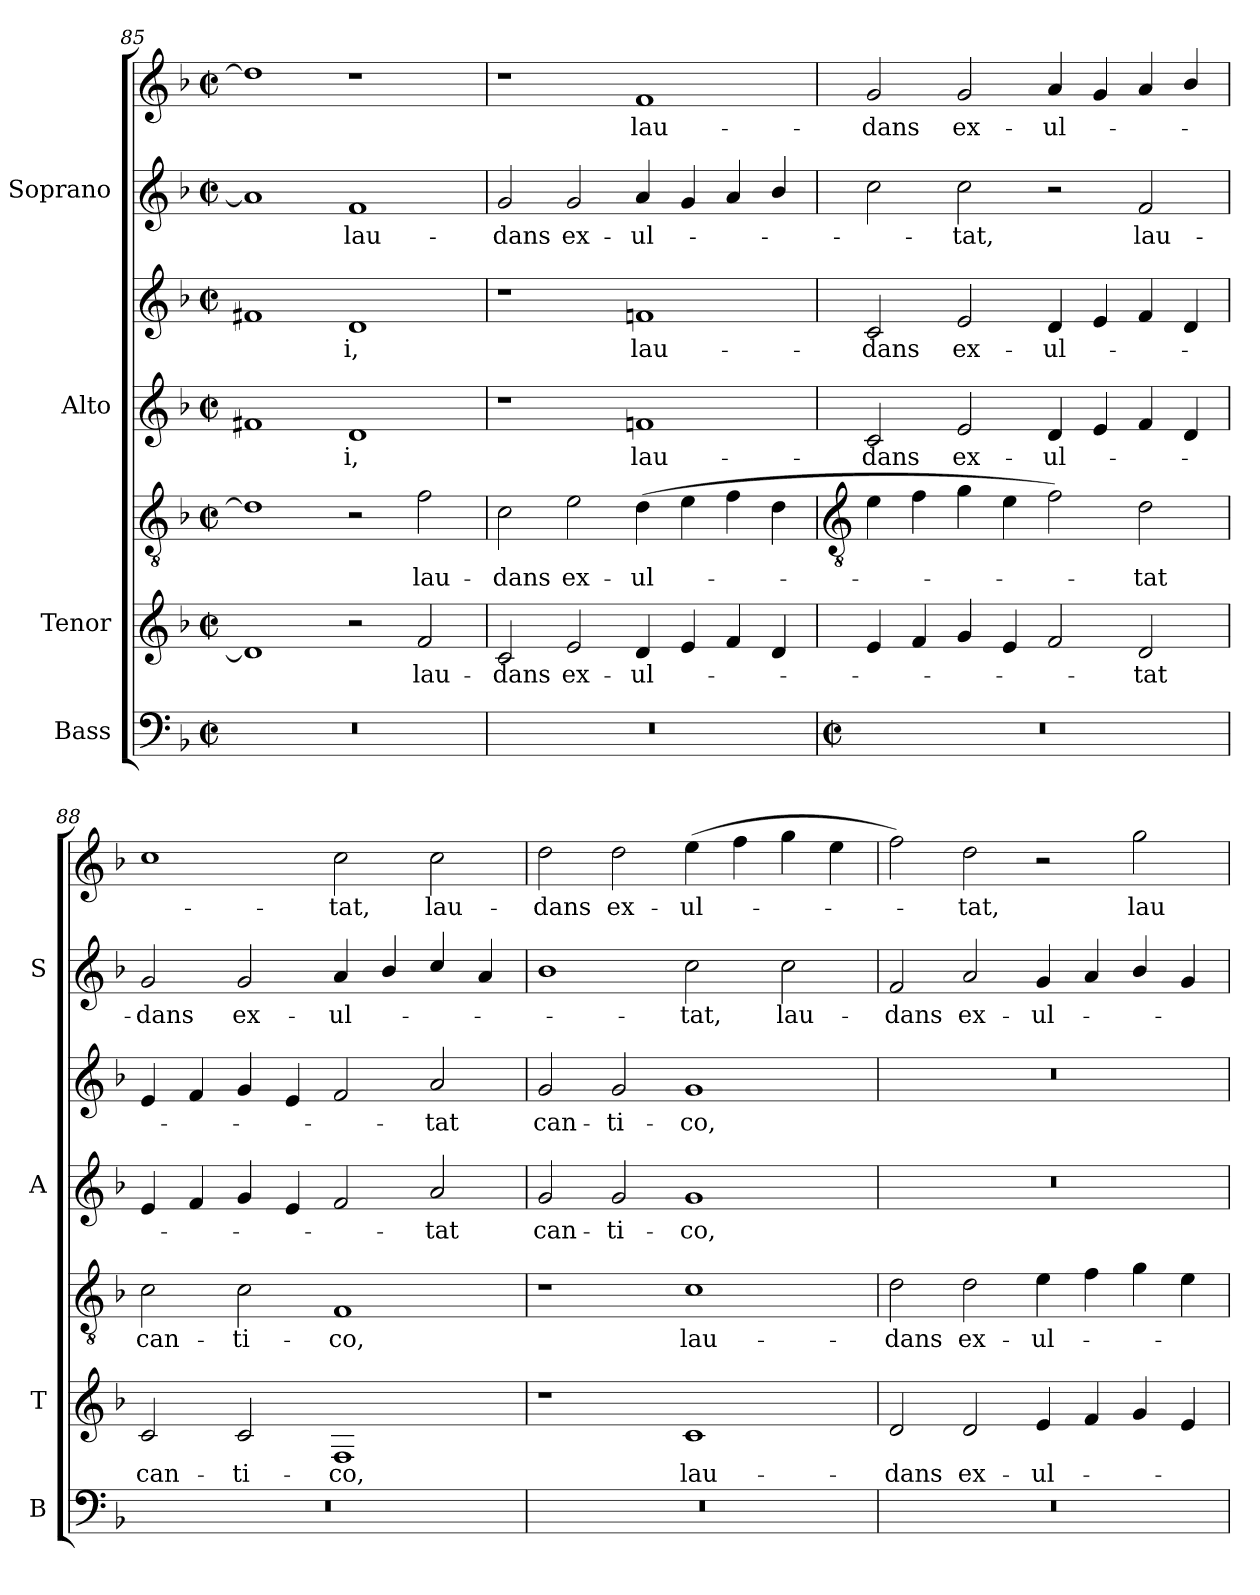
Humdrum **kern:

**kern	**kern	**text	**kern	**text	**kern	**text	**kern	**text	**kern	**text	**kern	**text
*part4	*part3	*part3	*part3	*part3	*part2	*part2	*part2	*part2	*part1	*part1	*part1	*part1
*staff7	*staff6	*staff6	*staff5	*staff5	*staff4	*staff4	*staff3	*staff3	*staff2	*staff2	*staff1	*staff1
*I"Bass	*I"Tenor	*	*	*	*I"Alto	*	*	*	*I"Soprano	*	*	*
*I'B	*I'T	*	*	*	*I'A	*	*	*	*I'S	*	*	*
*clefF4	*	*	*clefGv2	*	*	*	*clefG2	*	*clefG2	*	*clefG2	*
*k[b-]	*k[b-]	*	*k[b-]	*	*k[b-]	*	*k[b-]	*	*k[b-]	*	*k[b-]	*
*F:	*F:	*	*F:	*	*F:	*	*F:	*	*F:	*	*F:	*
*M4/2	*M4/2	*	*M4/2	*	*M4/2	*	*M4/2	*	*M4/2	*	*M4/2	*
*met(c|)	*met(c|)	*	*met(c|)	*	*met(c|)	*	*met(c|)	*	*met(c|)	*	*met(c|)	*
=85	=85	=85	=85	=85	=85	=85	=85	=85	=85	=85	=85	=85
0r	1d]	.	1d]	.	1f#	.	1f#	.	1a]	.	1dd]	.
!	!	!	!	!	!	!LO:LY:b	!	!LO:LY:b	!	!LO:LY:b	!	!
.	2r	.	2r	.	1d	i,	1d	i,	1f	lau-	1r	.
!	!	!LO:LY:b	!	!LO:LY:b	!	!	!	!	!	!	!	!
.	2f	lau-	2f	lau-	.	.	.	.	.	.	.	.
=86	=86	=86	=86	=86	=86	=86	=86	=86	=86	=86	=86	=86
!	!	!LO:LY:b	!	!LO:LY:b	!	!	!	!	!	!LO:LY:b	!	!
0r	2c	-dans	2c	-dans	1r	.	1r	.	2g	-dans	1r	.
!	!	!LO:LY:b	!	!LO:LY:b	!	!	!	!	!	!LO:LY:b	!	!
.	2e	ex-	2e	ex-	.	.	.	.	2g	ex-	.	.
!	!	!LO:LY:b	!	!LO:LY:b	!	!LO:LY:b	!	!LO:LY:b	!	!LO:LY:b	!	!LO:LY:b
.	4d	-ul-	(>4d	-ul-	1fn	lau-	1fn	lau-	4a	-ul-	1f	-lau-
.	4e	.	4e	.	.	.	.	.	4g	.	.	.
.	4f	.	4f	.	.	.	.	.	4a	.	.	.
.	4d	.	4d	.	.	.	.	.	4b-/	.	.	.
!!LO:LB:g=z
=87	=87	=87	=87	=87	=87	=87	=87	=87	=87	=87	=87	=87
*	*	*	*clefGv2	*	*	*	*	*	*	*	*	*
*M4/2	*	*	*	*	*	*	*	*	*	*	*	*
*met(c|)	*	*	*	*	*	*	*	*	*	*	*	*
!	!	!	!	!	!	!LO:LY:b	!	!LO:LY:b	!	!	!	!LO:LY:b
0r	4e	.	4e	.	2c	-dans	2c	-dans	2cc	.	2g	dans
.	4f	.	4f	.	.	.	.	.	.	.	.	.
!	!	!	!	!	!	!LO:LY:b	!	!LO:LY:b	!	!LO:LY:b	!	!LO:LY:b
.	4g	.	4g	.	2e	ex-	2e	ex-	2cc	tat,	2g	ex-
.	4e	.	4e	.	.	.	.	.	.	.	.	.
!	!	!	!	!	!	!LO:LY:b	!	!LO:LY:b	!	!	!	!LO:LY:b
.	2f	.	2f)	.	4d	-ul-	4d	-ul-	2r	.	4a	-ul-
.	.	.	.	.	4e	.	4e	.	.	.	4g	.
!	!	!LO:LY:b	!	!LO:LY:b	!	!	!	!	!	!LO:LY:b	!	!
.	2d	tat	2d	tat	4f	.	4f	.	2f	lau-	4a	.
.	.	.	.	.	4d	.	4d	.	.	.	4b-/	.
=88	=88	=88	=88	=88	=88	=88	=88	=88	=88	=88	=88	=88
!	!	!LO:LY:b	!	!LO:LY:b	!	!	!	!	!	!LO:LY:b	!	!
0r	2c	can-	2c	can-	4e	.	4e	.	2g	-dans	1cc	.
.	.	.	.	.	4f	.	4f	.	.	.	.	.
!	!	!LO:LY:b	!	!LO:LY:b	!	!	!	!	!	!LO:LY:b	!	!
.	2c	-ti-	2c	-ti-	4g	.	4g	.	2g	ex-	.	.
.	.	.	.	.	4e	.	4e	.	.	.	.	.
!	!	!LO:LY:b	!	!LO:LY:b	!	!	!	!	!	!LO:LY:b	!	!LO:LY:b
.	1F	-co,	1F	-co,	2f	.	2f	.	4a	-ul-	2cc	-tat,
.	.	.	.	.	.	.	.	.	4b-/	.	.	.
!	!	!	!	!	!	!LO:LY:b	!	!LO:LY:b	!	!	!	!LO:LY:b
.	.	.	.	.	2a	tat	2a	tat	4cc/	.	2cc	lau-
.	.	.	.	.	.	.	.	.	4a/	.	.	.
=89	=89	=89	=89	=89	=89	=89	=89	=89	=89	=89	=89	=89
!	!	!	!	!	!	!LO:LY:b	!	!LO:LY:b	!	!	!	!LO:LY:b
0r	1r	.	1r	.	2g	can-	2g	can-	1b-/	.	2dd	dans
!	!	!	!	!	!	!LO:LY:b	!	!LO:LY:b	!	!	!	!LO:LY:b
.	.	.	.	.	2g	-ti-	2g	-ti-	.	.	2dd	ex-
!	!	!LO:LY:b	!	!LO:LY:b	!	!LO:LY:b	!	!LO:LY:b	!	!LO:LY:b	!	!LO:LY:b
.	1c	lau-	1c	lau-	1g	-co,	1g	-co,	2cc	tat,	(>4ee	-ul-
.	.	.	.	.	.	.	.	.	.	.	4ff	.
!	!	!	!	!	!	!	!	!	!	!LO:LY:b	!	!
.	.	.	.	.	.	.	.	.	2cc	lau-	4gg	.
.	.	.	.	.	.	.	.	.	.	.	4ee	.
=90	=90	=90	=90	=90	=90	=90	=90	=90	=90	=90	=90	=90
!	!	!LO:LY:b	!	!LO:LY:b	!	!	!	!	!	!LO:LY:b	!	!
0r	2d	-dans	2d	-dans	0r	.	0r	.	2f	-dans	2ff)	.
!	!	!LO:LY:b	!	!LO:LY:b	!	!	!	!	!	!LO:LY:b	!	!LO:LY:b
.	2d	ex-	2d	ex-	.	.	.	.	2a	ex-	2dd	-tat,
!	!	!LO:LY:b	!	!LO:LY:b	!	!	!	!	!	!LO:LY:b	!	!
.	4e	-ul-	4e	-ul-	.	.	.	.	4g	-ul-	2r	.
.	4f	.	4f	.	.	.	.	.	4a	.	.	.
!	!	!	!	!	!	!	!	!	!	!	!	!LO:LY:b
.	4g	.	4g	.	.	.	.	.	4b-/	.	2gg	lau-
.	4e	.	4e	.	.	.	.	.	4g	.	.	.
=	=	=	=	=	=	=	=	=	=	=	=	=
*-	*-	*-	*-	*-	*-	*-	*-	*-	*-	*-	*-	*-
